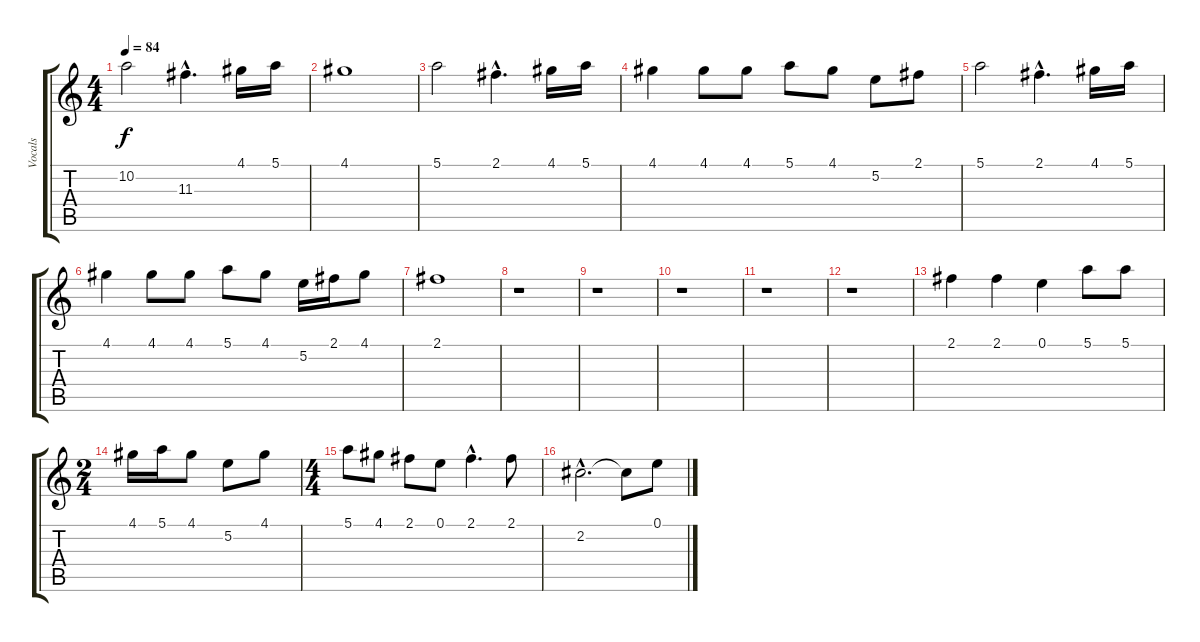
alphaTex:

\track ("Vocals" "Vocals") {instrument flute}
\staff {score tabs}
\tuning (E5 B4 G4 D4 A3 E3) {hide}
\ts (4 4)
\tempo 84
\clef g2
\ks c
10.2.2{dy f} 11.3{hac}.4{d} 4.1.16 5.1.16 |
4.1.1 |
5.1.2 2.1{hac}.4{d} 4.1.16 5.1.16 |
4.1.4 4.1.8 4.1.8 5.1.8 4.1.8 5.2.8 2.1.8 |
5.1.2 2.1{hac}.4{d} 4.1.16 5.1.16 |
4.1.4 4.1.8 4.1.8 5.1.8 4.1.8 5.2.16 2.1.16 4.1.8 |
2.1.1 |
r.1 |
r.1 |
r.1 |
r.1 |
r.1 |
2.1.4 2.1.4 0.1.4 5.1.8 5.1.8 |
\ts (2 4)
4.1.16 5.1.16 4.1.8 5.2.8 4.1.8 |
\ts (4 4)
5.1.8 4.1.8 2.1.8 0.1.8 2.1{hac}.4{d} 2.1.8 |
2.2{hac}.2{d} 2.2{t}.8 0.1.8
